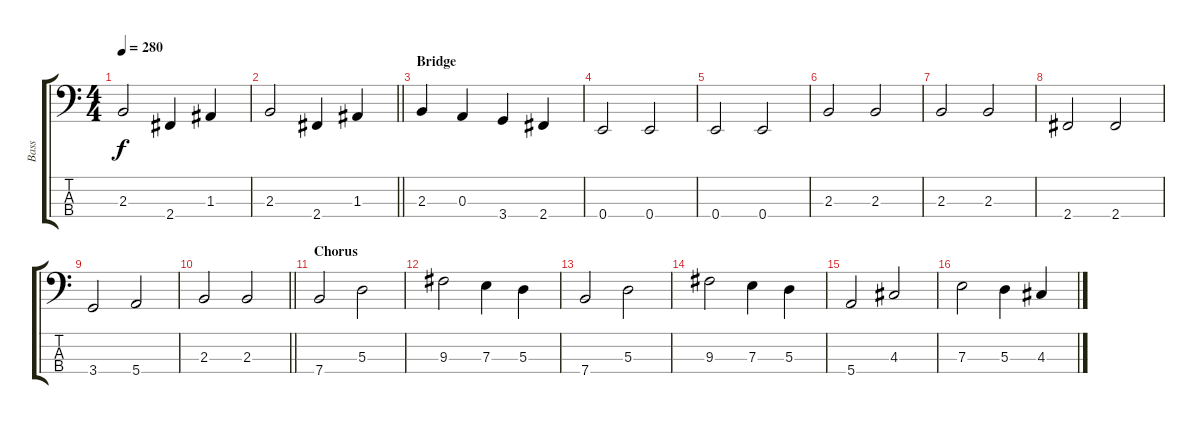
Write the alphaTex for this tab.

\track ("Bass" "Bass") {instrument electricbasspick}
\staff {score tabs}
\tuning (G2 D2 A1 E1) {hide}
\ts (4 4)
\tempo 280
\clef f4
\ks c
2.3.2{dy f} 2.4.4 1.3.4 |
\barLineRight lightlight
2.3.2 2.4.4 1.3.4 |
\section ("" "Bridge")
2.3.4 0.3.4 3.4.4 2.4.4 |
0.4.2 0.4.2 |
0.4.2 0.4.2 |
2.3.2 2.3.2 |
2.3.2 2.3.2 |
2.4.2 2.4.2 |
3.4.2 5.4.2 |
\barLineRight lightlight
2.3.2 2.3.2 |
\section ("" "Chorus")
7.4.2 5.3.2 |
9.3.2 7.3.4 5.3.4 |
7.4.2 5.3.2 |
9.3.2 7.3.4 5.3.4 |
5.4.2 4.3.2 |
7.3.2 5.3.4 4.3.4
